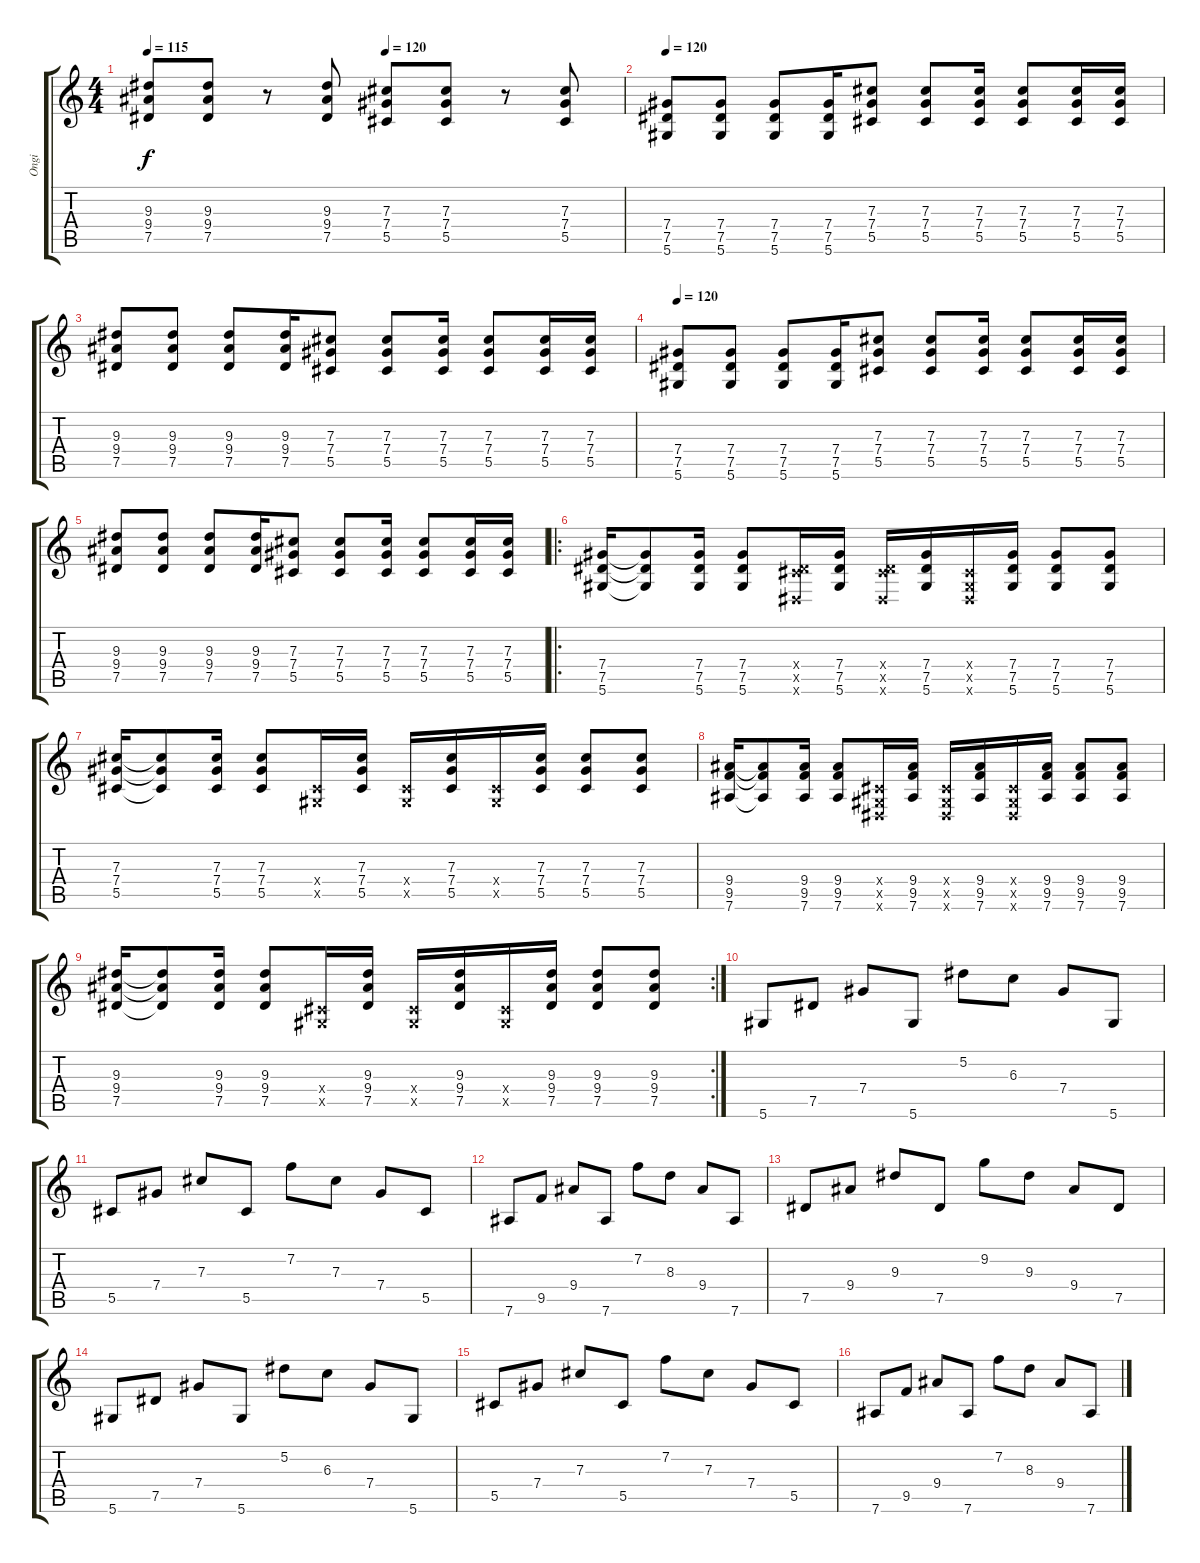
\track ("Ongi" "Ongi") {instrument distortionguitar}
\staff {score tabs}
\tuning (Eb4 Bb3 Gb3 Db3 Ab2 Eb2) {hide}
\ts (4 4)
\tempo (120 0.5)
\tempo 115
\clef g2
\ks c
(9.3 9.4 7.5).8{dy f} (9.3 9.4 7.5).8 r.8 (9.3 9.4 7.5).8 (7.3 7.4 5.5).8 (7.3 7.4 5.5).8 r.8 (7.3 7.4 5.5).8 |
\tempo 120
(7.4 7.5 5.6).8 (7.4 7.5 5.6).8 (7.4 7.5 5.6).8 (7.4 7.5 5.6).16 (7.3 7.4 5.5).8 (7.3 7.4 5.5).8 (7.3 7.4 5.5).16 (7.3 7.4 5.5).8 (7.3 7.4 5.5).16 (7.3 7.4 5.5).16 |
(9.3 9.4 7.5).8 (9.3 9.4 7.5).8 (9.3 9.4 7.5).8 (9.3 9.4 7.5).16 (7.3 7.4 5.5).8 (7.3 7.4 5.5).8 (7.3 7.4 5.5).16 (7.3 7.4 5.5).8 (7.3 7.4 5.5).16 (7.3 7.4 5.5).16 |
\tempo 120
(7.4 7.5 5.6).8 (7.4 7.5 5.6).8 (7.4 7.5 5.6).8 (7.4 7.5 5.6).16 (7.3 7.4 5.5).8 (7.3 7.4 5.5).8 (7.3 7.4 5.5).16 (7.3 7.4 5.5).8 (7.3 7.4 5.5).16 (7.3 7.4 5.5).16 |
(9.3 9.4 7.5).8 (9.3 9.4 7.5).8 (9.3 9.4 7.5).8 (9.3 9.4 7.5).16 (7.3 7.4 5.5).8 (7.3 7.4 5.5).8 (7.3 7.4 5.5).16 (7.3 7.4 5.5).8 (7.3 7.4 5.5).16 (7.3 7.4 5.5).16 |
\ro
(7.4 7.5 5.6).16 (7.4{t} 7.5{t} 5.6{t}).8 (7.4 7.5 5.6).16 (7.4 7.5 5.6).8 (0.4{x} 7.5{x} 0.6{x}).16 (7.4 7.5 5.6).16 (0.4{x} 7.5{x} 0.6{x}).16 (7.4 7.5 5.6).16 (0.4{x} 0.5{x} 0.6{x}).16 (7.4 7.5 5.6).16 (7.4 7.5 5.6).8 (7.4 7.5 5.6).8 |
(7.3 7.4 5.5).16 (7.3{t} 7.4{t} 5.5{t}).8 (7.3 7.4 5.5).16 (7.3 7.4 5.5).8 (0.4{x} 0.5{x}).16 (7.3 7.4 5.5).16 (0.4{x} 0.5{x}).16 (7.3 7.4 5.5).16 (0.4{x} 0.5{x}).16 (7.3 7.4 5.5).16 (7.3 7.4 5.5).8 (7.3 7.4 5.5).8 |
(9.4 9.5 7.6).16 (9.4{t} 9.5{t} 7.6{t}).8 (9.4 9.5 7.6).16 (9.4 9.5 7.6).8 (0.4{x} 0.5{x} 0.6{x}).16 (9.4 9.5 7.6).16 (0.4{x} 0.5{x} 0.6{x}).16 (9.4 9.5 7.6).16 (0.4{x} 0.5{x} 0.6{x}).16 (9.4 9.5 7.6).16 (9.4 9.5 7.6).8 (9.4 9.5 7.6).8 |
\rc 2
(9.3 9.4 7.5).16 (9.3{t} 9.4{t} 7.5{t}).8 (9.3 9.4 7.5).16 (9.3 9.4 7.5).8 (0.4{x} 0.5{x}).16 (9.3 9.4 7.5).16 (0.4{x} 0.5{x}).16 (9.3 9.4 7.5).16 (0.4{x} 0.5{x}).16 (9.3 9.4 7.5).16 (9.3 9.4 7.5).8 (9.3 9.4 7.5).8 |
5.6.8{instrument electricguitarclean} 7.5.8 7.4.8 5.6.8 5.2.8 6.3.8 7.4.8 5.6.8 |
5.5.8 7.4.8 7.3.8 5.5.8 7.2.8 7.3.8 7.4.8 5.5.8 |
7.6.8 9.5.8 9.4.8 7.6.8 7.2.8 8.3.8 9.4.8 7.6.8 |
7.5.8 9.4.8 9.3.8 7.5.8 9.2.8 9.3.8 9.4.8 7.5.8 |
5.6.8{instrument electricguitarclean} 7.5.8 7.4.8 5.6.8 5.2.8 6.3.8 7.4.8 5.6.8 |
5.5.8 7.4.8 7.3.8 5.5.8 7.2.8 7.3.8 7.4.8 5.5.8 |
7.6.8 9.5.8 9.4.8 7.6.8 7.2.8 8.3.8 9.4.8 7.6.8
